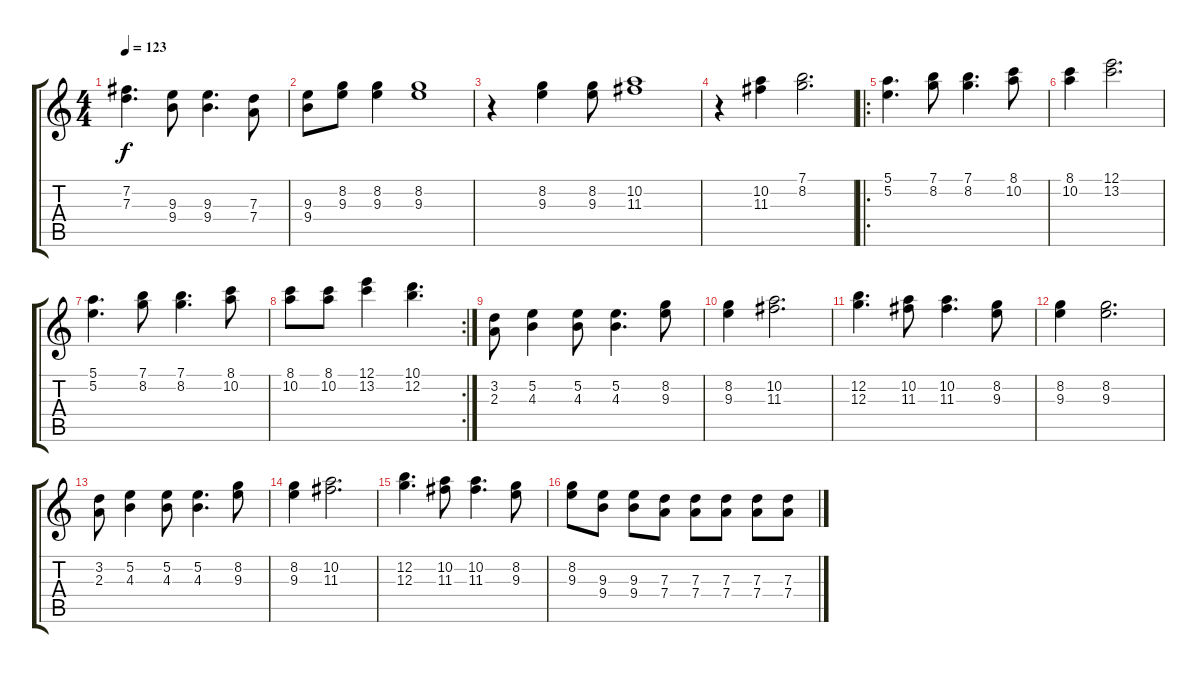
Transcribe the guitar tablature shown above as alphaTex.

\track "" {instrument electricguitarjazz}
\staff {score tabs}
\tuning (E4 B3 G3 D3 A2 E2) {hide}
\ts (4 4)
\tempo 123
\clef g2
\ks c
(7.2 7.3).4{d dy f} (9.3 9.4).8 (9.3 9.4).4{d} (7.3 7.4).8 |
(9.3 9.4).8 (8.2 9.3).8 (8.2 9.3).4 (8.2 9.3).1 |
r.4 (8.2 9.3).4 (8.2 9.3).8 (10.2 11.3).1 |
r.4 (10.2 11.3).4 (7.1 8.2).2{d} |
\ro
(5.1 5.2).4{d} (7.1 8.2).8 (7.1 8.2).4{d} (8.1 10.2).8 |
(8.1 10.2).4 (12.1 13.2).2{d} |
(5.1 5.2).4{d} (7.1 8.2).8 (7.1 8.2).4{d} (8.1 10.2).8 |
\rc 2
(8.1 10.2).8 (8.1 10.2).8 (12.1 13.2).4 (10.1 12.2).4{d} |
(3.2 2.3).8 (5.2 4.3).4 (5.2 4.3).8 (5.2 4.3).4{d} (8.2 9.3).8 |
(8.2 9.3).4 (10.2 11.3).2{d} |
(12.2 12.3).4{d} (10.2 11.3).8 (10.2 11.3).4{d} (8.2 9.3).8 |
(8.2 9.3).4 (8.2 9.3).2{d} |
(3.2 2.3).8 (5.2 4.3).4 (5.2 4.3).8 (5.2 4.3).4{d} (8.2 9.3).8 |
(8.2 9.3).4 (10.2 11.3).2{d} |
(12.2 12.3).4{d} (10.2 11.3).8 (10.2 11.3).4{d} (8.2 9.3).8 |
(8.2 9.3).8 (9.3 9.4).8 (9.3 9.4).8 (7.3 7.4).8 (7.3 7.4).8 (7.3 7.4).8 (7.3 7.4).8 (7.3 7.4).8
